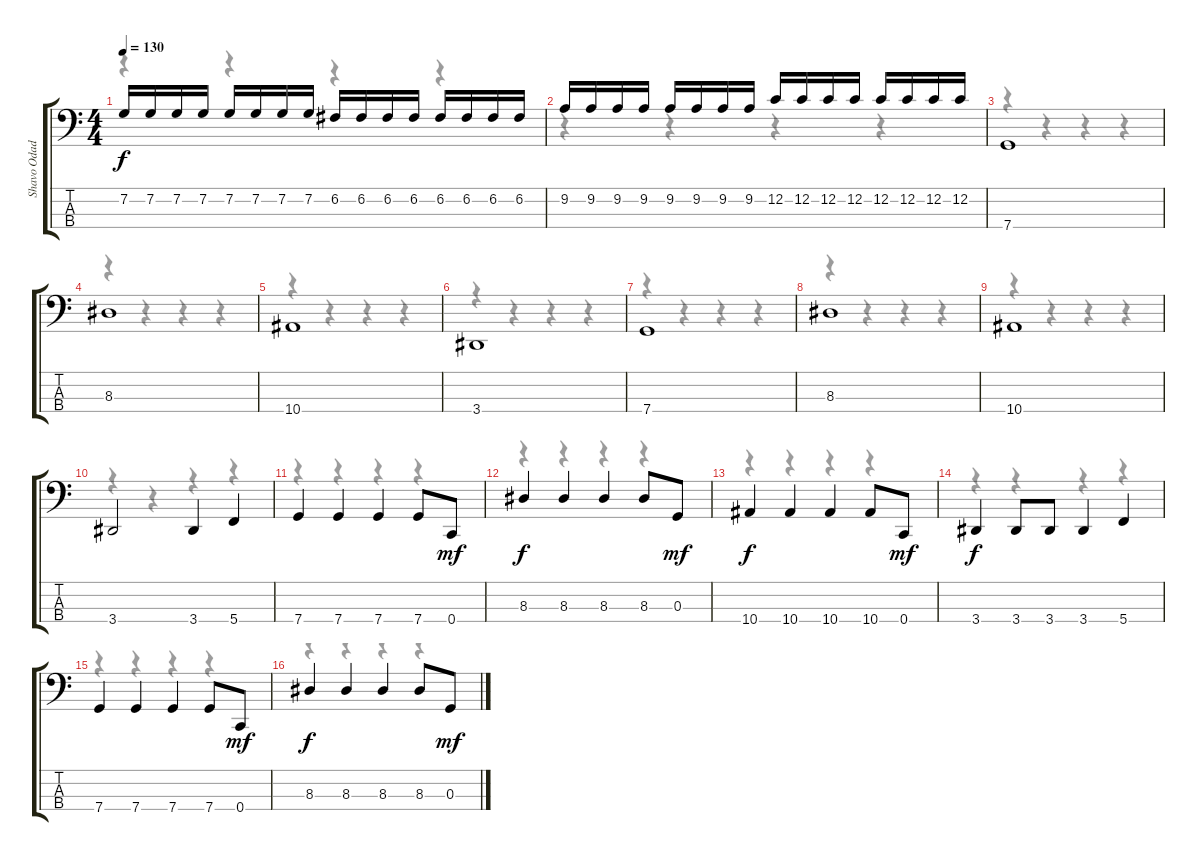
\track ("Shavo Odadjian" "Shavo Odad") {instrument electricbasspick}
\staff {score tabs}
\tuning (F2 C2 G1 C1) {hide}
\voice
\ts (4 4)
\tempo 130
\clef f4
\ks c
7.2.16{dy f} 7.2.16 7.2.16 7.2.16 7.2.16 7.2.16 7.2.16 7.2.16 6.2.16 6.2.16 6.2.16 6.2.16 6.2.16 6.2.16 6.2.16 6.2.16 |
9.2.16 9.2.16 9.2.16 9.2.16 9.2.16 9.2.16 9.2.16 9.2.16 12.2.16 12.2.16 12.2.16 12.2.16 12.2.16 12.2.16 12.2.16 12.2.16 |
7.4.1 |
8.3.1 |
10.4.1 |
3.4.1 |
7.4.1 |
8.3.1 |
10.4.1 |
3.4.2 3.4.4 5.4.4 |
7.4.4 7.4.4 7.4.4 7.4.8 0.4.8{dy mf} |
8.3.4{dy f} 8.3.4 8.3.4 8.3.8 0.3.8{dy mf} |
10.4.4{dy f} 10.4.4 10.4.4 10.4.8 0.4.8{dy mf} |
3.4.4{dy f} 3.4.8 3.4.8 3.4.4 5.4.4 |
7.4.4 7.4.4 7.4.4 7.4.8 0.4.8{dy mf} |
8.3.4{dy f} 8.3.4 8.3.4 8.3.8 0.3.8{dy mf}
\voice
\clef f4
\ottava regular
\simile none
\ks c
r.4{dy f} r.4 r.4 r.4 |
r.4 r.4 r.4 r.4 |
r.4 r.4 r.4 r.4 |
r.4 r.4 r.4 r.4 |
r.4 r.4 r.4 r.4 |
r.4 r.4 r.4 r.4 |
r.4 r.4 r.4 r.4 |
r.4 r.4 r.4 r.4 |
r.4 r.4 r.4 r.4 |
r.4 r.4 r.4 r.4 |
r.4 r.4 r.4 r.4 |
r.4 r.4 r.4 r.4 |
r.4 r.4 r.4 r.4 |
r.4 r.4 r.4 r.4 |
r.4 r.4 r.4 r.4 |
r.4 r.4 r.4 r.4
